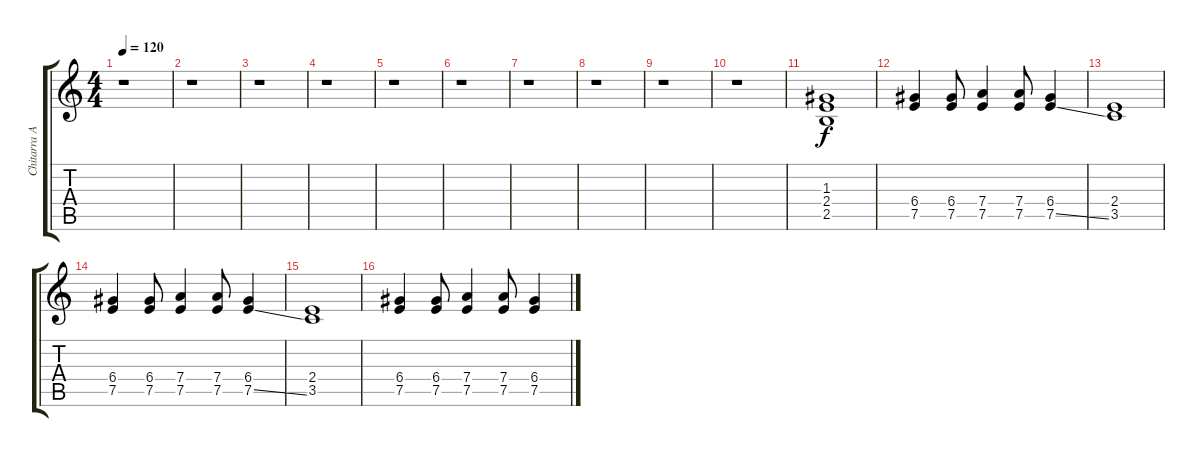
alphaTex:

\track ("Chitarra Acustica" "Chitarra A") {instrument acousticguitarsteel}
\staff {score tabs}
\tuning (E4 B3 G3 D3 A2 E2) {hide}
\ts (4 4)
\tempo 120
\clef g2
\ks c
r.1{dy f} |
r.1 |
r.1 |
r.1 |
r.1 |
r.1 |
r.1 |
r.1 |
r.1 |
r.1 |
(1.3 2.4 2.5).1 |
(6.4 7.5).4 (6.4 7.5).8 (7.4 7.5).4 (7.4 7.5).8 (6.4 7.5{ss}).4 |
(2.4 3.5).1 |
(6.4 7.5).4 (6.4 7.5).8 (7.4 7.5).4 (7.4 7.5).8 (6.4 7.5{ss}).4 |
(2.4 3.5).1 |
(6.4 7.5).4 (6.4 7.5).8 (7.4 7.5).4 (7.4 7.5).8 (6.4 7.5{ss}).4
